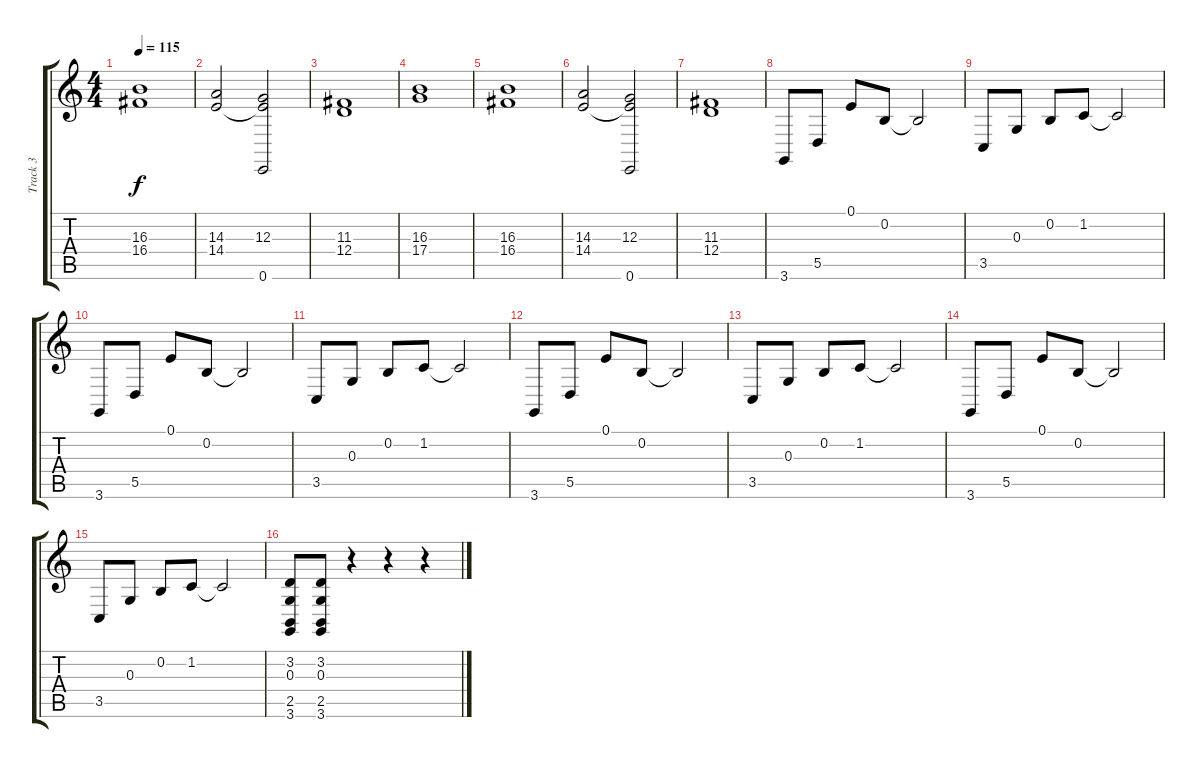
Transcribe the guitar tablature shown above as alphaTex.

\track ("Track 3" "Track 3") {instrument acousticgrandpiano}
\staff {score tabs}
\tuning (E4 B3 G3 D3 A2 E2) {hide}
\ts (4 4)
\tempo 115
\clef g2
\ks c
(16.3 16.4).1{dy f} |
(14.3 14.4).2 (12.3 14.4{t} 0.6).2 |
(11.3 12.4).1 |
(16.3 17.4).1 |
(16.3 16.4).1 |
(14.3 14.4).2 (12.3 14.4{t} 0.6).2 |
(11.3 12.4).1 |
3.6.8 5.5.8 0.1.8 0.2.8 0.2{t}.2 |
3.5.8 0.3.8 0.2.8 1.2.8 1.2{t}.2 |
3.6.8 5.5.8 0.1.8 0.2.8 0.2{t}.2 |
3.5.8 0.3.8 0.2.8 1.2.8 1.2{t}.2 |
3.6.8 5.5.8 0.1.8 0.2.8 0.2{t}.2 |
3.5.8 0.3.8 0.2.8 1.2.8 1.2{t}.2 |
3.6.8 5.5.8 0.1.8 0.2.8 0.2{t}.2 |
3.5.8 0.3.8 0.2.8 1.2.8 1.2{t}.2 |
(3.2 0.3 2.5 3.6).8 (3.2 0.3 2.5 3.6).8 r.4 r.4 r.4
